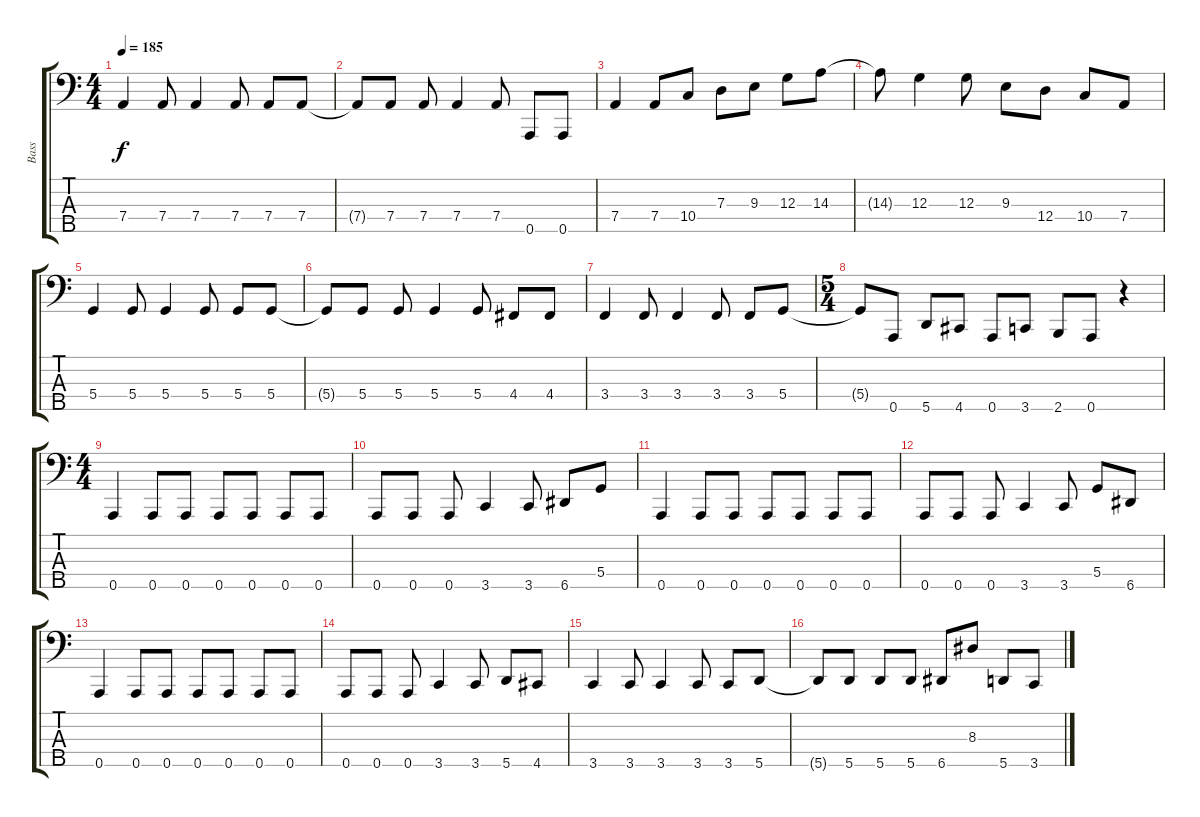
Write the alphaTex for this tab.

\track ("Bass" "Bass") {instrument slapbass2}
\staff {score tabs}
\tuning (F2 C2 G1 D1 A0) {hide}
\ts (4 4)
\tempo 185
\clef f4
\ks c
7.4.4{dy f} 7.4.8 7.4.4 7.4.8 7.4.8 7.4.8 |
7.4{t}.8 7.4.8 7.4.8 7.4.4 7.4.8 0.5.8 0.5.8 |
7.4.4 7.4.8 10.4.8 7.3.8 9.3.8 12.3.8 14.3.8 |
14.3{t}.8 12.3.4 12.3.8 9.3.8 12.4.8 10.4.8 7.4.8 |
5.4.4 5.4.8 5.4.4 5.4.8 5.4.8 5.4.8 |
5.4{t}.8 5.4.8 5.4.8 5.4.4 5.4.8 4.4.8 4.4.8 |
3.4.4 3.4.8 3.4.4 3.4.8 3.4.8 5.4.8 |
\ts (5 4)
5.4{t}.8 0.5.8 5.5.8 4.5.8 0.5.8 3.5.8 2.5.8 0.5.8 r.4 |
\ts (4 4)
0.5.4 0.5.8 0.5.8 0.5.8 0.5.8 0.5.8 0.5.8 |
0.5.8 0.5.8 0.5.8 3.5.4 3.5.8 6.5.8 5.4.8 |
0.5.4 0.5.8 0.5.8 0.5.8 0.5.8 0.5.8 0.5.8 |
0.5.8 0.5.8 0.5.8 3.5.4 3.5.8 5.4.8 6.5.8 |
0.5.4 0.5.8 0.5.8 0.5.8 0.5.8 0.5.8 0.5.8 |
0.5.8 0.5.8 0.5.8 3.5.4 3.5.8 5.5.8 4.5.8 |
3.5.4 3.5.8 3.5.4 3.5.8 3.5.8 5.5.8 |
5.5{t}.8 5.5.8 5.5.8 5.5.8 6.5.8 8.3.8 5.5.8 3.5.8
